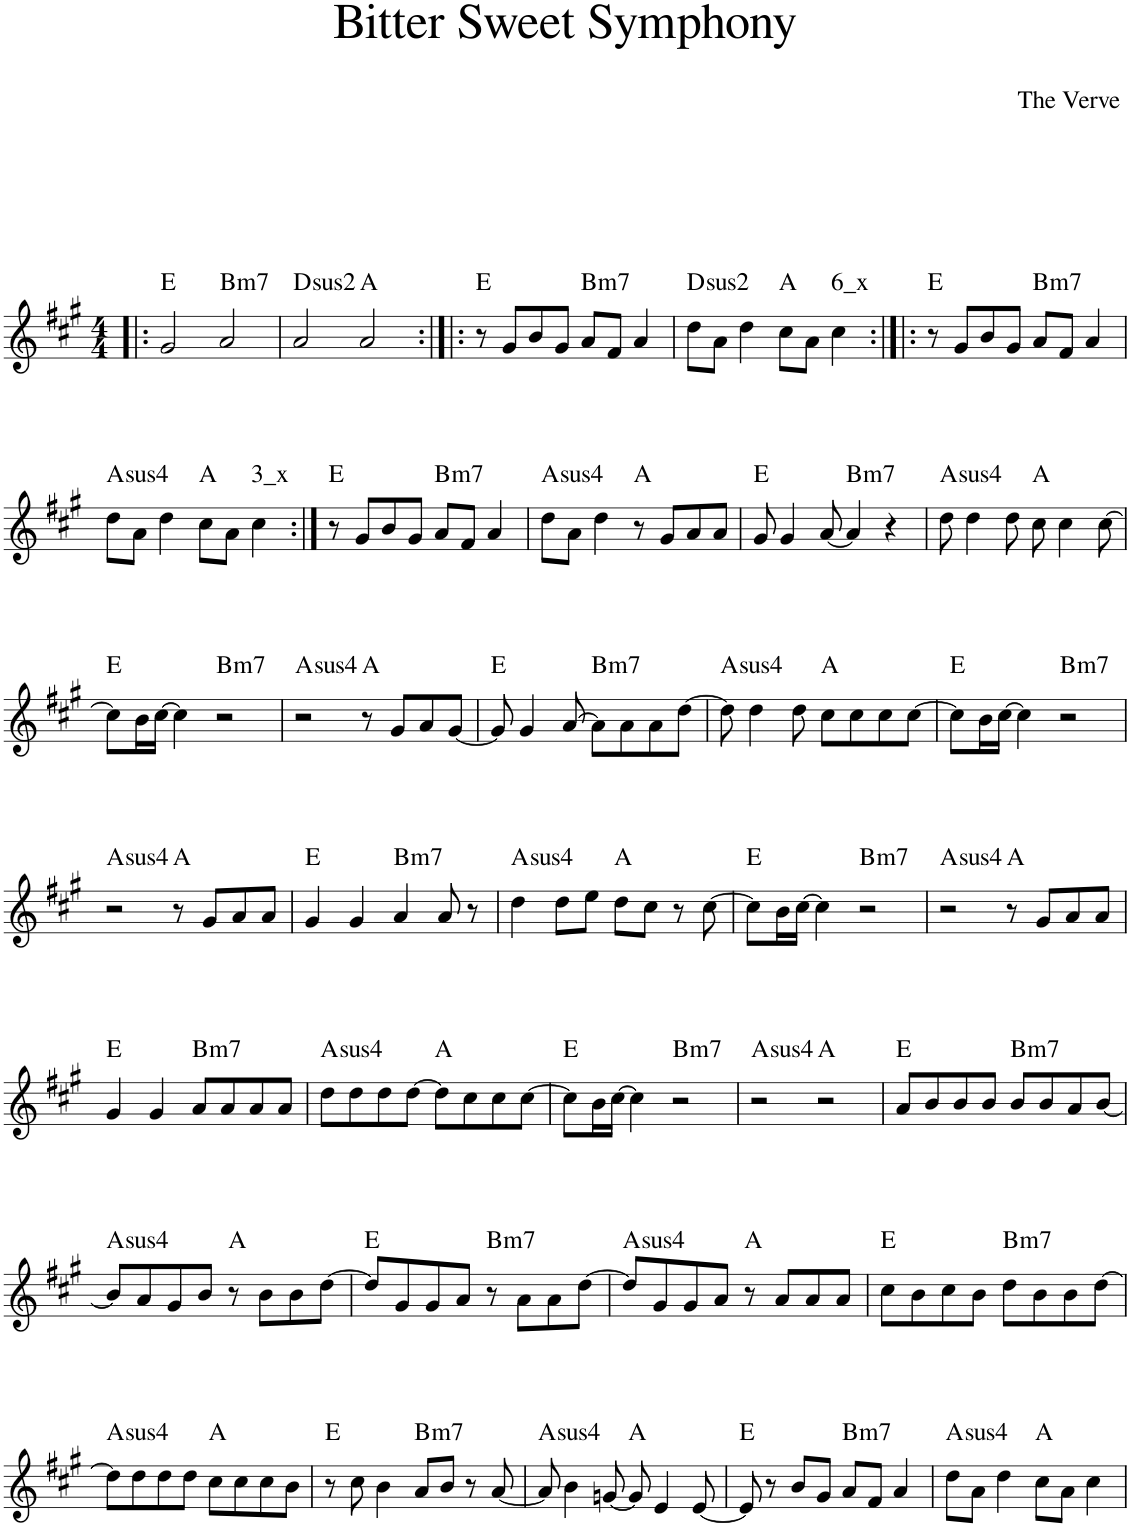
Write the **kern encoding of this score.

**kern	**harte
*part1	*part1
*staff1	*
*I"Piano	*
*I'Pno.	*
*clefG2	*
*k[f#c#g#]	*
*M4/4	*
=1!|:	=1!|:
2g#/	E:maj
!	!LO:H:kt=m7
2a/	B:min7
=2	=2
!	!LO:H:kt=2
2a/	D:(1,2,5)
2a/	A:maj
=3:|!|:	=3:|!|:
8r	E:maj
8g#/L	.
8b/	.
8g#/J	.
!	!LO:H:kt=m7
8a/L	B:min7
8f#/J	.
4a/	.
=4	=4
!	!LO:H:kt=2
8dd\L	D:(1,2,5)
8a\J	.
4dd\	.
8cc#\L	A:maj
8a\J	.
!	!LO:H:kt=6_x
4cc#\	N
=5:|!|:	=5:|!|:
8r	E:maj
8g#/L	.
8b/	.
8g#/J	.
!	!LO:H:kt=m7
8a/L	B:min7
8f#/J	.
4a/	.
!!LO:LB:g=z
=6	=6
!	!LO:H:kt=4
8dd\L	A:sus4
8a\J	.
4dd\	.
8cc#\L	A:maj
8a\J	.
!	!LO:H:kt=3_x
4cc#\	N
=7:|!	=7:|!
8r	E:maj
8g#/L	.
8b/	.
8g#/J	.
!	!LO:H:kt=m7
8a/L	B:min7
8f#/J	.
4a/	.
=8	=8
!	!LO:H:kt=4
8dd\L	A:sus4
8a\J	.
4dd\	.
8r	A:maj
8g#/L	.
8a/	.
8a/J	.
=9	=9
8g#/	E:maj
4g#/	.
[8a/	.
!	!LO:H:kt=m7
4a/]	B:min7
4r	.
=10	=10
!	!LO:H:kt=4
8dd\	A:sus4
4dd\	.
8dd\	.
8cc#\	A:maj
4cc#\	.
[8cc#\	.
!!LO:LB:g=z
=11	=11
8cc#\L]	E:maj
16b\L	.
[16cc#\JJ	.
4cc#\]	.
!	!LO:H:kt=m7
2r	B:min7
=12	=12
!	!LO:H:kt=4
2r	A:sus4
8r	A:maj
8g#/L	.
8a/	.
[8g#/J	.
=13	=13
8g#/]	E:maj
4g#/	.
[8a/	.
!	!LO:H:kt=m7
8a\L]	B:min7
8a\	.
8a\	.
[8dd\J	.
=14	=14
!	!LO:H:kt=4
8dd\]	A:sus4
4dd\	.
8dd\	.
8cc#\L	A:maj
8cc#\	.
8cc#\	.
[8cc#\J	.
=15	=15
8cc#\L]	E:maj
16b\L	.
[16cc#\JJ	.
4cc#\]	.
!	!LO:H:kt=m7
2r	B:min7
!!LO:LB:g=z
=16	=16
!	!LO:H:kt=4
2r	A:sus4
8r	A:maj
8g#/L	.
8a/	.
8a/J	.
=17	=17
4g#/	E:maj
4g#/	.
!	!LO:H:kt=m7
4a/	B:min7
8a/	.
8r	.
=18	=18
!	!LO:H:kt=4
4dd\	A:sus4
8dd\L	.
8ee\J	.
8dd\L	A:maj
8cc#\J	.
8r	.
[8cc#\	.
=19	=19
8cc#\L]	E:maj
16b\L	.
[16cc#\JJ	.
4cc#\]	.
!	!LO:H:kt=m7
2r	B:min7
=20	=20
!	!LO:H:kt=4
2r	A:sus4
8r	A:maj
8g#/L	.
8a/	.
8a/J	.
!!LO:LB:g=z
=21	=21
4g#/	E:maj
4g#/	.
!	!LO:H:kt=m7
8a/L	B:min7
8a/	.
8a/	.
8a/J	.
=22	=22
!	!LO:H:kt=4
8dd\L	A:sus4
8dd\	.
8dd\	.
[8dd\J	.
8dd\L]	A:maj
8cc#\	.
8cc#\	.
[8cc#\J	.
=23	=23
8cc#\L]	E:maj
16b\L	.
[16cc#\JJ	.
4cc#\]	.
!	!LO:H:kt=m7
2r	B:min7
=24	=24
!	!LO:H:kt=4
2r	A:sus4
2r	A:maj
=25	=25
8a/L	E:maj
8b/	.
8b/	.
8b/J	.
!	!LO:H:kt=m7
8b/L	B:min7
8b/	.
8a/	.
[8b/J	.
!!LO:LB:g=z
=26	=26
!	!LO:H:kt=4
8b/L]	A:sus4
8a/	.
8g#/	.
8b/J	.
8r	A:maj
8b\L	.
8b\	.
[8dd\J	.
=27	=27
8dd/L]	E:maj
8g#/	.
8g#/	.
8a/J	.
!	!LO:H:kt=m7
8r	B:min7
8a\L	.
8a\	.
[8dd\J	.
=28	=28
!	!LO:H:kt=4
8dd/L]	A:sus4
8g#/	.
8g#/	.
8a/J	.
8r	A:maj
8a/L	.
8a/	.
8a/J	.
=29	=29
8cc#\L	E:maj
8b\	.
8cc#\	.
8b\J	.
!	!LO:H:kt=m7
8dd\L	B:min7
8b\	.
8b\	.
[8dd\J	.
!!LO:LB:g=z
=30	=30
!	!LO:H:kt=4
8dd\L]	A:sus4
8dd\	.
8dd\	.
8dd\J	.
8cc#\L	A:maj
8cc#\	.
8cc#\	.
8b\J	.
=31	=31
8r	E:maj
8cc#\	.
4b\	.
!	!LO:H:kt=m7
8a/L	B:min7
8b/J	.
8r	.
[8a/	.
=32	=32
!	!LO:H:kt=4
8a/]	A:sus4
4b\	.
[8gn/	.
8g/]	A:maj
4e/	.
[8e/	.
=33	=33
8e/]	E:maj
8r	.
8b/L	.
8g#/J	.
!	!LO:H:kt=m7
8a/L	B:min7
8f#/J	.
4a/	.
=34	=34
!	!LO:H:kt=4
8dd\L	A:sus4
8a\J	.
4dd\	.
8cc#\L	A:maj
8a\J	.
4cc#\	.
=	=
*-	*-
